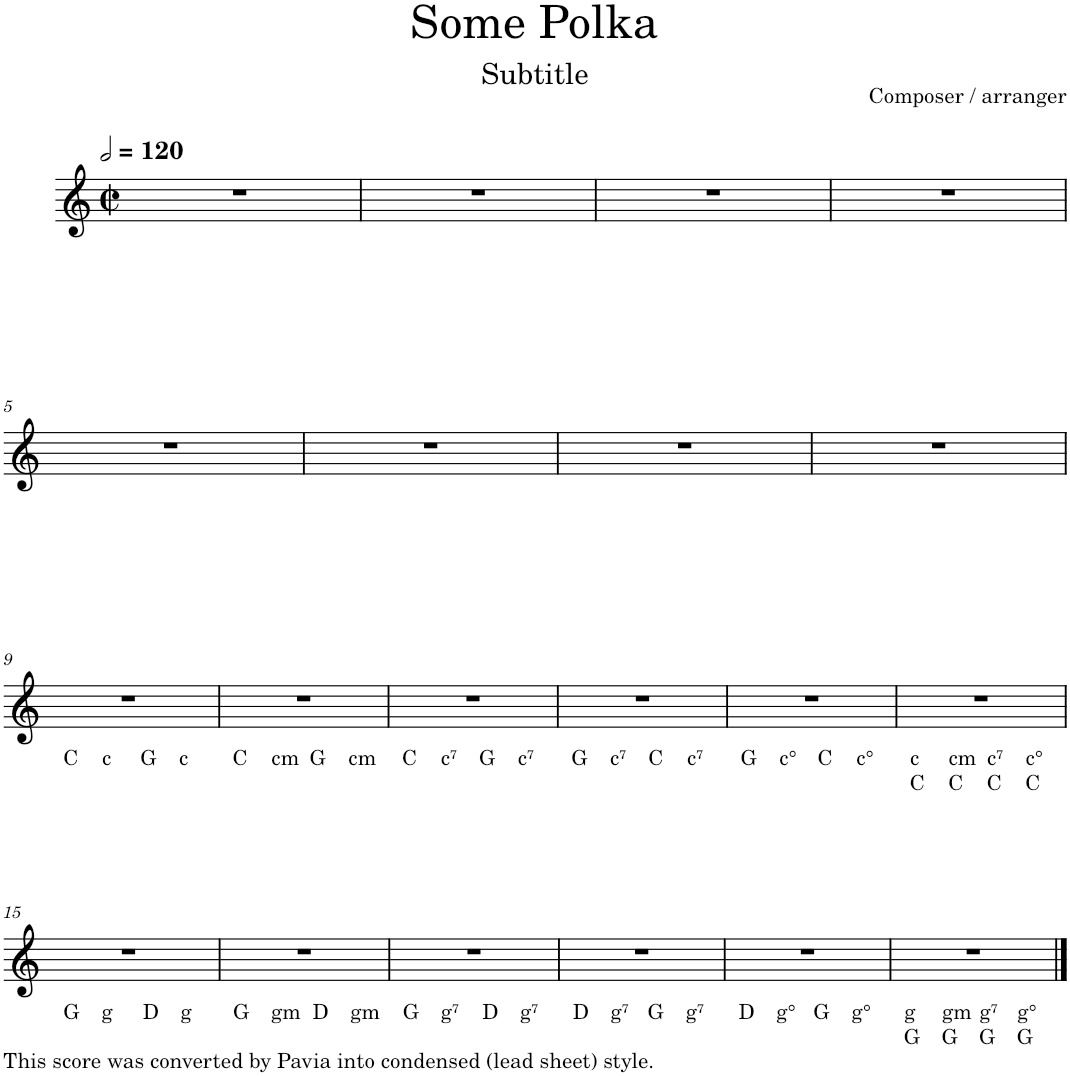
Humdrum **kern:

**kern	**kern	**kern
*part1	*part1	*part1
*staff3	*staff2	*staff1
*I"Accordion	*	*
*I'Acc.	*	*
*stria5	*stria5	*
*clefF4	*clefF4	*clefG2
*k[]	*k[]	*k[]
*M2/2	*M2/2	*M2/2
*met(c|)	*met(c|)	*met(c|)
*MM240	*MM240	*MM240
=1	=1	=1
*	*	*^
1r	1r	1r	1ryy
=2	=2	=2	=2
1r	1r	1r	1ryy
=3	=3	=3	=3
1r	1r	1r	1ryy
=4	=4	=4	=4
1r	1r	1r	1ryy
!!LO:LB:g=z	!!
=5	=5	=5	=5
1r	1r	1r	1ryy
=6	=6	=6	=6
1r	1r	1r	1ryy
=7	=7	=7	=7
1r	1r	1r	1ryy
=8	=8	=8	=8
1r	1r	1r	1ryy
!!LO:LB:g=z	!!
=9	=9	=9	=9
!	!	!LO:TX:b:t=C	!
!LO:TX:b:t=C	!	!	!
4C	4C	1r	4ryy
!	!	!	!LO:TX:b:t=c
!LO:TX:b:t=c	!	!	!
4E 4G 4c	4c	.	4ryy
!	!	!	!LO:TX:b:t=G
!LO:TX:b:t=G	!	!	!
4GG	4GG	.	4ryy
!	!	!	!LO:TX:b:t=c
!LO:TX:b:t=c	!	!	!
4E 4G 4c	4c	.	4ryy
=10	=10	=10	=10
!	!	!LO:TX:b:t=C	!
!LO:TX:b:t=C	!	!	!
4C	4C	1r	4ryy
!	!	!	!LO:TX:b:t=cm
!LO:TX:b:t=cm	!	!	!
4E- 4G 4c	4c	.	4ryy
!	!	!	!LO:TX:b:t=G
!LO:TX:b:t=G	!	!	!
4GG	4GG	.	4ryy
!	!	!	!LO:TX:b:t=cm
!LO:TX:b:t=cm	!	!	!
4E- 4G 4c	4c	.	4ryy
=11	=11	=11	=11
!	!	!LO:TX:b:t=C	!
!LO:TX:b:t=C	!	!	!
4C	4C	1r	4ryy
!	!	!	!LO:TX:b:t=c⁷
!LO:TX:b:t=c⁷	!	!	!
4E 4B- 4c	4c	.	4ryy
!	!	!	!LO:TX:b:t=G
!LO:TX:b:t=G	!	!	!
4GG	4GG	.	4ryy
!	!	!	!LO:TX:b:t=c⁷
!LO:TX:b:t=c⁷	!	!	!
4E 4B- 4c	4c	.	4ryy
=12	=12	=12	=12
!	!	!LO:TX:b:t=G	!
!LO:TX:b:t=G	!	!	!
4GG	4GG	1r	4ryy
!	!	!	!LO:TX:b:t=c⁷
!LO:TX:b:t=c⁷	!	!	!
4E 4B- 4c	4c	.	4ryy
!	!	!	!LO:TX:b:t=C
!LO:TX:b:t=C	!	!	!
4C	4C	.	4ryy
!	!	!	!LO:TX:b:t=c⁷
!LO:TX:b:t=c⁷	!	!	!
4E 4B- 4c	4c	.	4ryy
=13	=13	=13	=13
!	!	!LO:TX:b:t=G	!
!LO:TX:b:t=G	!	!	!
4GG	4GG	1r	4ryy
!	!	!	!LO:TX:b:t=c°
!LO:TX:b:t=c°	!	!	!
4E- 4A 4c	4c	.	4ryy
!	!	!	!LO:TX:b:t=C
!LO:TX:b:t=C	!	!	!
4C	4C	.	4ryy
!	!	!	!LO:TX:b:t=c°
!LO:TX:b:t=c°	!	!	!
4E- 4A 4c	4c	.	4ryy
=14	=14	=14	=14
!	!	!LO:TX:b:t=c	!
!	!	!LO:TX:b:t=C	!
!LO:TX:b:t=c	!	!	!
!LO:TX:b:t=C	!	!	!
4C> 4E> 4G> 4c>	4C> 4c>	1r	4ryy
!	!	!	!LO:TX:b:t=cm
!	!	!	!LO:TX:b:t=C
!LO:TX:b:t=cm	!	!	!
!LO:TX:b:t=C	!	!	!
4C> 4E-> 4G> 4c>	4C> 4c>	.	4ryy
!	!	!	!LO:TX:b:t=c⁷
!	!	!	!LO:TX:b:t=C
!LO:TX:b:t=c⁷	!	!	!
!LO:TX:b:t=C	!	!	!
4C> 4E> 4B-> 4c>	4C> 4c>	.	4ryy
!	!	!	!LO:TX:b:t=c°
!	!	!	!LO:TX:b:t=C
!LO:TX:b:t=c°	!	!	!
!LO:TX:b:t=C	!	!	!
4C> 4E-> 4A> 4c>	4C> 4c>	.	4ryy
!!LO:LB:g=z	!!
=15	=15	=15	=15
!	!	!LO:TX:b:t=G	!
!LO:TX:b:t=This score was converted by Pavia into condensed (lead sheet) style.	!	!	!
!LO:TX:b:t=G	!	!	!
4GG	4GG	1r	4ryy
!	!	!	!LO:TX:b:t=g
!LO:TX:b:t=g	!	!	!
4G 4B 4d	4G	.	4ryy
!	!	!	!LO:TX:b:t=D
!LO:TX:b:t=D	!	!	!
4D	4D	.	4ryy
!	!	!	!LO:TX:b:t=g
!LO:TX:b:t=g	!	!	!
4G 4B 4d	4G	.	4ryy
=16	=16	=16	=16
!	!	!LO:TX:b:t=G	!
!LO:TX:b:t=G	!	!	!
4GG	4GG	1r	4ryy
!	!	!	!LO:TX:b:t=gm
!LO:TX:b:t=gm	!	!	!
4G 4B- 4d	4G	.	4ryy
!	!	!	!LO:TX:b:t=D
!LO:TX:b:t=D	!	!	!
4D	4D	.	4ryy
!	!	!	!LO:TX:b:t=gm
!LO:TX:b:t=gm	!	!	!
4G 4B- 4d	4G	.	4ryy
=17	=17	=17	=17
!	!	!LO:TX:b:t=G	!
!LO:TX:b:t=G	!	!	!
4GG	4GG	1r	4ryy
!	!	!	!LO:TX:b:t=g⁷
!LO:TX:b:t=g⁷	!	!	!
4F 4G 4B	4G	.	4ryy
!	!	!	!LO:TX:b:t=D
!LO:TX:b:t=D	!	!	!
4D	4D	.	4ryy
!	!	!	!LO:TX:b:t=g⁷
!LO:TX:b:t=g⁷	!	!	!
4F 4G 4B	4G	.	4ryy
=18	=18	=18	=18
!	!	!LO:TX:b:t=D	!
!LO:TX:b:t=D	!	!	!
4D	4D	1r	4ryy
!	!	!	!LO:TX:b:t=g⁷
!LO:TX:b:t=g⁷	!	!	!
4F 4G 4B	4G	.	4ryy
!	!	!	!LO:TX:b:t=G
!LO:TX:b:t=G	!	!	!
4GG	4GG	.	4ryy
!	!	!	!LO:TX:b:t=g⁷
!LO:TX:b:t=g⁷	!	!	!
4F 4G 4B	4G	.	4ryy
=19	=19	=19	=19
!	!	!LO:TX:b:t=D	!
!LO:TX:b:t=D	!	!	!
4D	4D	1r	4ryy
!	!	!	!LO:TX:b:t=g°
!LO:TX:b:t=g°	!	!	!
4E 4G 4B-	4G	.	4ryy
!	!	!	!LO:TX:b:t=G
!LO:TX:b:t=G	!	!	!
4GG	4GG	.	4ryy
!	!	!	!LO:TX:b:t=g°
!LO:TX:b:t=g°	!	!	!
4E 4G 4B-	4G	.	4ryy
=20	=20	=20	=20
!	!	!LO:TX:b:t=g	!
!	!	!LO:TX:b:t=G	!
!LO:TX:b:t=g	!	!	!
!LO:TX:b:t=G	!	!	!
4GG> 4G> 4B> 4d>	4GG> 4G>	1r	4ryy
!	!	!	!LO:TX:b:t=gm
!	!	!	!LO:TX:b:t=G
!LO:TX:b:t=gm	!	!	!
!LO:TX:b:t=G	!	!	!
4GG> 4G> 4B-> 4d>	4GG> 4G>	.	4ryy
!	!	!	!LO:TX:b:t=g⁷
!	!	!	!LO:TX:b:t=G
!LO:TX:b:t=g⁷	!	!	!
!LO:TX:b:t=G	!	!	!
4GG> 4F> 4G> 4B>	4GG> 4G>	.	4ryy
!	!	!	!LO:TX:b:t=g°
!	!	!	!LO:TX:b:t=G
!LO:TX:b:t=g°	!	!	!
!LO:TX:b:t=G	!	!	!
4GG> 4E> 4G> 4B->	4GG> 4G>	.	4ryy
*	*	*v	*v
==	==	==
*-	*-	*-
